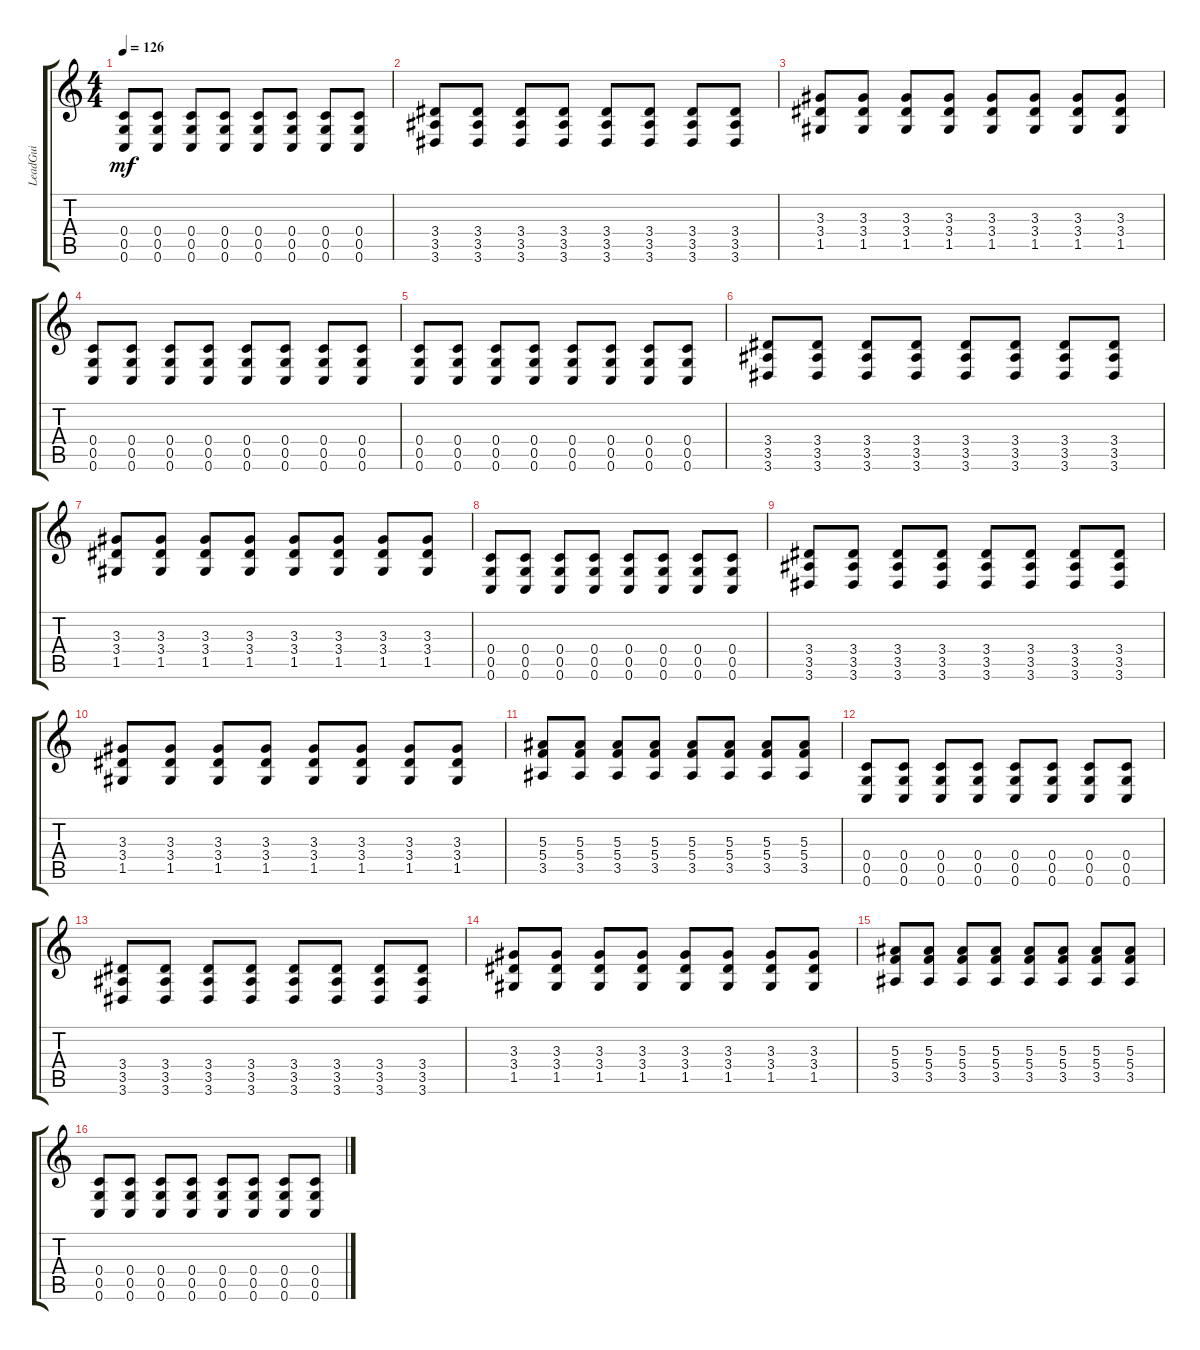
\track ("LeadGui" "LeadGui") {instrument distortionguitar}
\staff {score tabs}
\tuning (D4 A3 F3 C3 G2 C2) {hide}
\ts (4 4)
\tempo 126
\clef g2
\ks c
(0.4 0.5 0.6).8{dy mf} (0.4 0.5 0.6).8 (0.4 0.5 0.6).8 (0.4 0.5 0.6).8 (0.4 0.5 0.6).8 (0.4 0.5 0.6).8 (0.4 0.5 0.6).8 (0.4 0.5 0.6).8 |
(3.4 3.5 3.6).8 (3.4 3.5 3.6).8 (3.4 3.5 3.6).8 (3.4 3.5 3.6).8 (3.4 3.5 3.6).8 (3.4 3.5 3.6).8 (3.4 3.5 3.6).8 (3.4 3.5 3.6).8 |
(3.3 3.4 1.5).8 (3.3 3.4 1.5).8 (3.3 3.4 1.5).8 (3.3 3.4 1.5).8 (3.3 3.4 1.5).8 (3.3 3.4 1.5).8 (3.3 3.4 1.5).8 (3.3 3.4 1.5).8 |
(0.4 0.5 0.6).8 (0.4 0.5 0.6).8 (0.4 0.5 0.6).8 (0.4 0.5 0.6).8 (0.4 0.5 0.6).8 (0.4 0.5 0.6).8 (0.4 0.5 0.6).8 (0.4 0.5 0.6).8 |
(0.4 0.5 0.6).8 (0.4 0.5 0.6).8 (0.4 0.5 0.6).8 (0.4 0.5 0.6).8 (0.4 0.5 0.6).8 (0.4 0.5 0.6).8 (0.4 0.5 0.6).8 (0.4 0.5 0.6).8 |
(3.4 3.5 3.6).8 (3.4 3.5 3.6).8 (3.4 3.5 3.6).8 (3.4 3.5 3.6).8 (3.4 3.5 3.6).8 (3.4 3.5 3.6).8 (3.4 3.5 3.6).8 (3.4 3.5 3.6).8 |
(3.3 3.4 1.5).8 (3.3 3.4 1.5).8 (3.3 3.4 1.5).8 (3.3 3.4 1.5).8 (3.3 3.4 1.5).8 (3.3 3.4 1.5).8 (3.3 3.4 1.5).8 (3.3 3.4 1.5).8 |
(0.4 0.5 0.6).8 (0.4 0.5 0.6).8 (0.4 0.5 0.6).8 (0.4 0.5 0.6).8 (0.4 0.5 0.6).8 (0.4 0.5 0.6).8 (0.4 0.5 0.6).8 (0.4 0.5 0.6).8 |
(3.4 3.5 3.6).8 (3.4 3.5 3.6).8 (3.4 3.5 3.6).8 (3.4 3.5 3.6).8 (3.4 3.5 3.6).8 (3.4 3.5 3.6).8 (3.4 3.5 3.6).8 (3.4 3.5 3.6).8 |
(3.3 3.4 1.5).8 (3.3 3.4 1.5).8 (3.3 3.4 1.5).8 (3.3 3.4 1.5).8 (3.3 3.4 1.5).8 (3.3 3.4 1.5).8 (3.3 3.4 1.5).8 (3.3 3.4 1.5).8 |
(5.3 5.4 3.5).8 (5.3 5.4 3.5).8 (5.3 5.4 3.5).8 (5.3 5.4 3.5).8 (5.3 5.4 3.5).8 (5.3 5.4 3.5).8 (5.3 5.4 3.5).8 (5.3 5.4 3.5).8 |
(0.4 0.5 0.6).8 (0.4 0.5 0.6).8 (0.4 0.5 0.6).8 (0.4 0.5 0.6).8 (0.4 0.5 0.6).8 (0.4 0.5 0.6).8 (0.4 0.5 0.6).8 (0.4 0.5 0.6).8 |
(3.4 3.5 3.6).8 (3.4 3.5 3.6).8 (3.4 3.5 3.6).8 (3.4 3.5 3.6).8 (3.4 3.5 3.6).8 (3.4 3.5 3.6).8 (3.4 3.5 3.6).8 (3.4 3.5 3.6).8 |
(3.3 3.4 1.5).8 (3.3 3.4 1.5).8 (3.3 3.4 1.5).8 (3.3 3.4 1.5).8 (3.3 3.4 1.5).8 (3.3 3.4 1.5).8 (3.3 3.4 1.5).8 (3.3 3.4 1.5).8 |
(5.3 5.4 3.5).8 (5.3 5.4 3.5).8 (5.3 5.4 3.5).8 (5.3 5.4 3.5).8 (5.3 5.4 3.5).8 (5.3 5.4 3.5).8 (5.3 5.4 3.5).8 (5.3 5.4 3.5).8 |
(0.4 0.5 0.6).8 (0.4 0.5 0.6).8 (0.4 0.5 0.6).8 (0.4 0.5 0.6).8 (0.4 0.5 0.6).8 (0.4 0.5 0.6).8 (0.4 0.5 0.6).8 (0.4 0.5 0.6).8
